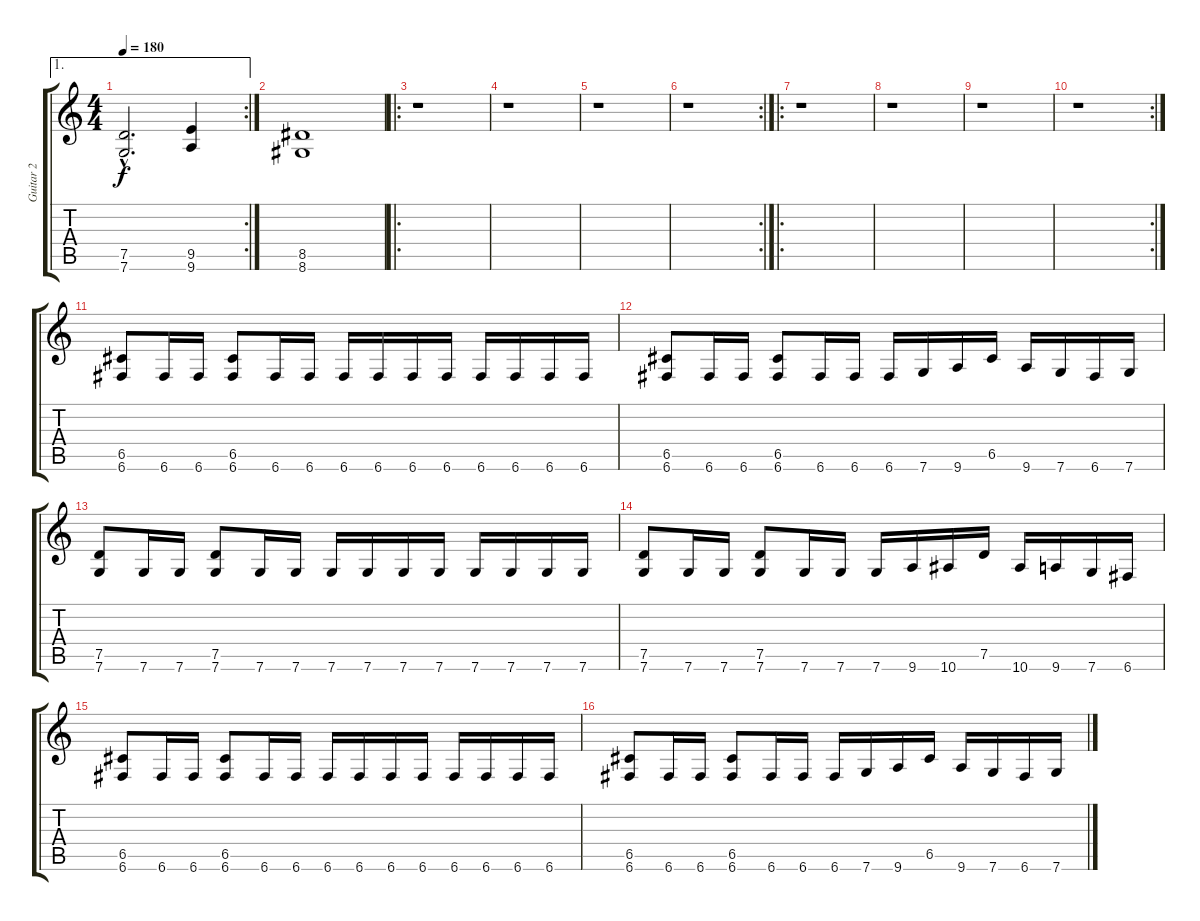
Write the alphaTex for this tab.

\track ("Guitar 2" "Guitar 2") {instrument distortionguitar}
\staff {score tabs}
\tuning (D4 A3 F3 C3 G2 C2) {hide}
\ae 1
\rc 2
\ts (4 4)
\tempo 180
\clef g2
\ks c
(7.5{hac} 7.6{hac}).2{d dy f} (9.5 9.6).4 |
(8.5 8.6).1 |
\ro
r.1 |
r.1 |
r.1 |
\rc 2
r.1 |
\ro
r.1 |
r.1 |
r.1 |
\rc 2
r.1 |
(6.5 6.6).8 6.6.16 6.6.16 (6.5 6.6).8 6.6.16 6.6.16 6.6.16 6.6.16 6.6.16 6.6.16 6.6.16 6.6.16 6.6.16 6.6.16 |
(6.5 6.6).8 6.6.16 6.6.16 (6.5 6.6).8 6.6.16 6.6.16 6.6.16 7.6.16 9.6.16 6.5.16 9.6.16 7.6.16 6.6.16 7.6.16 |
(7.5 7.6).8 7.6.16 7.6.16 (7.5 7.6).8 7.6.16 7.6.16 7.6.16 7.6.16 7.6.16 7.6.16 7.6.16 7.6.16 7.6.16 7.6.16 |
(7.5 7.6).8 7.6.16 7.6.16 (7.5 7.6).8 7.6.16 7.6.16 7.6.16 9.6.16 10.6.16 7.5.16 10.6.16 9.6.16 7.6.16 6.6.16 |
(6.5 6.6).8 6.6.16 6.6.16 (6.5 6.6).8 6.6.16 6.6.16 6.6.16 6.6.16 6.6.16 6.6.16 6.6.16 6.6.16 6.6.16 6.6.16 |
(6.5 6.6).8 6.6.16 6.6.16 (6.5 6.6).8 6.6.16 6.6.16 6.6.16 7.6.16 9.6.16 6.5.16 9.6.16 7.6.16 6.6.16 7.6.16
